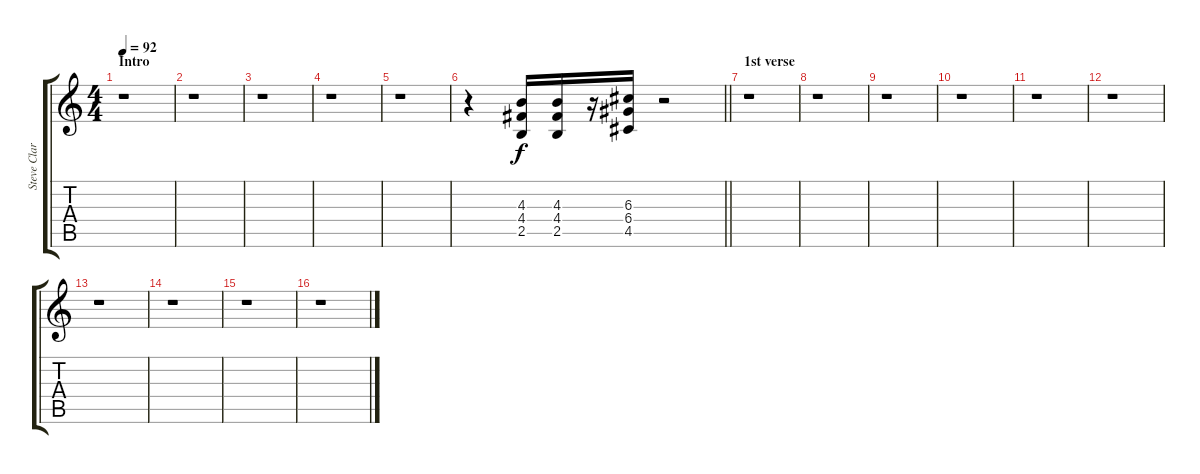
\track ("Steve Clark" "Steve Clar") {instrument distortionguitar}
\staff {score tabs}
\tuning (E4 B3 G3 D3 A2 E2) {hide}
\ts (4 4)
\section ("" "Intro")
\tempo 92
\clef g2
\ks c
r.1{dy f instrument distortionguitar} |
r.1 |
r.1 |
r.1 |
r.1 |
\barLineRight lightlight
r.4 (4.3 4.4 2.5).16 (4.3 4.4 2.5).16 r.16 (6.3 6.4 4.5).16 r.2 |
\section ("" "1st verse")
r.1 |
r.1 |
r.1 |
r.1 |
r.1 |
r.1 |
r.1 |
r.1 |
r.1 |
r.1
